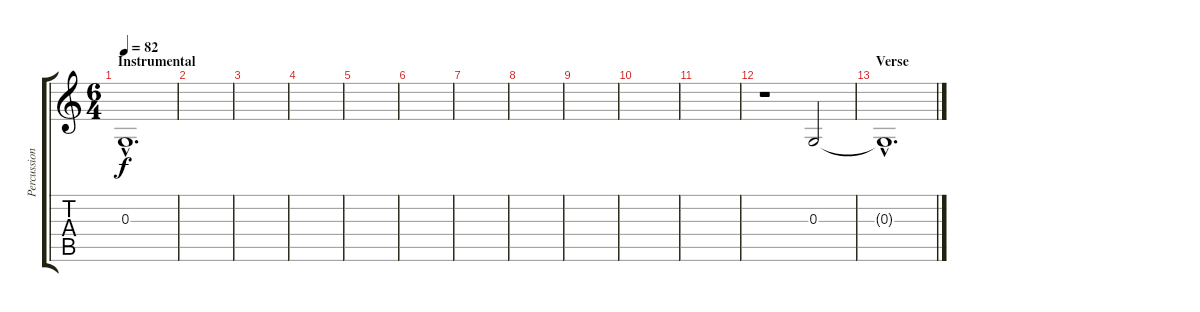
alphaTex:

\track ("Percussion" "Percussion") {instrument reversecymbal}
\staff {score tabs}
\tuning (E4 B3 G3 D3 A2 E2) {hide}
\ts (6 4)
\section ("" "Instrumental")
\tempo 82
\clef g2
\ks c
0.3{hac t}.1{d dy f} |
|
|
|
|
|
|
|
|
|
|
r.1 0.3.2 |
\section ("" "Verse")
0.3{hac t}.1{d}
